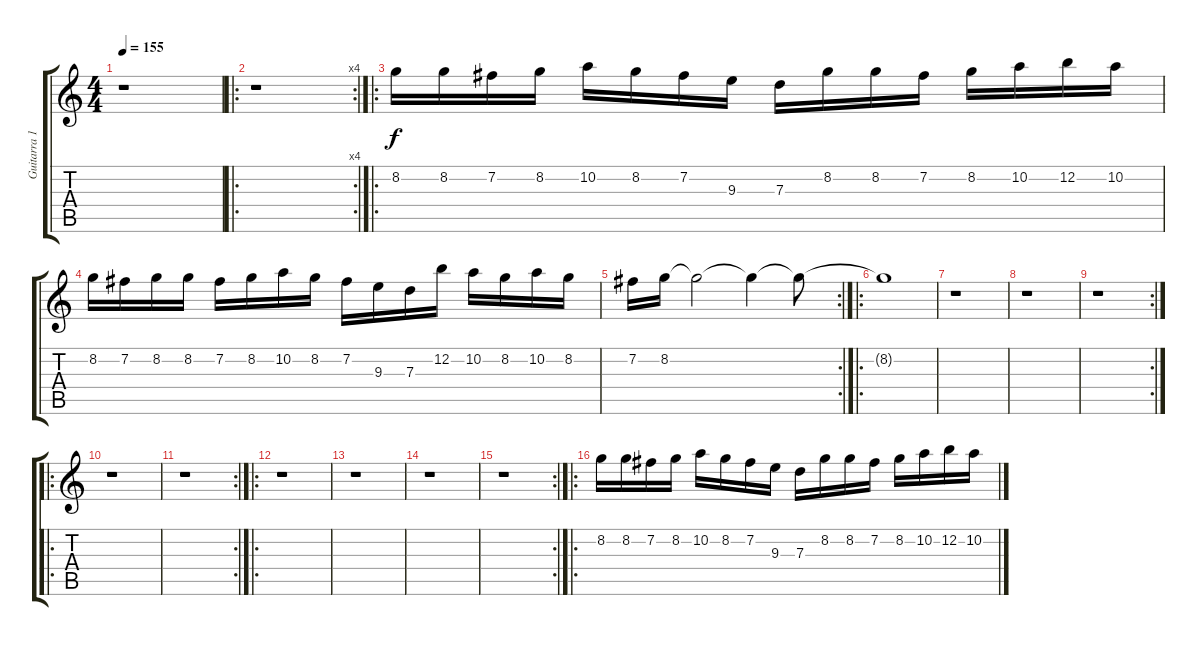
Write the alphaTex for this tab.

\track ("Guitarra 1" "Guitarra 1") {instrument distortionguitar}
\staff {score tabs}
\tuning (E4 B3 G3 D3 A2 E2) {hide}
\ts (4 4)
\tempo 155
\clef g2
\ks c
r.1{dy f instrument distortionguitar} |
\ro
\rc 4
r.1 |
\ro
8.2.16 8.2.16 7.2.16 8.2.16 10.2.16 8.2.16 7.2.16 9.3.16 7.3.16 8.2.16 8.2.16 7.2.16 8.2.16 10.2.16 12.2.16 10.2.16 |
8.2.16 7.2.16 8.2.16 8.2.16 7.2.16 8.2.16 10.2.16 8.2.16 7.2.16 9.3.16 7.3.16 12.2.16 10.2.16 8.2.16 10.2.16 8.2.16 |
\rc 2
7.2.16 8.2.16 8.2{t}.2 8.2{t}.4 8.2{t}.8 |
\ro
8.2{t}.1 |
r.1 |
r.1 |
\rc 2
r.1 |
\ro
r.1 |
\rc 2
r.1 |
\ro
r.1 |
r.1 |
r.1 |
\rc 2
r.1 |
\ro
8.2.16 8.2.16 7.2.16 8.2.16 10.2.16 8.2.16 7.2.16 9.3.16 7.3.16 8.2.16 8.2.16 7.2.16 8.2.16 10.2.16 12.2.16 10.2.16
